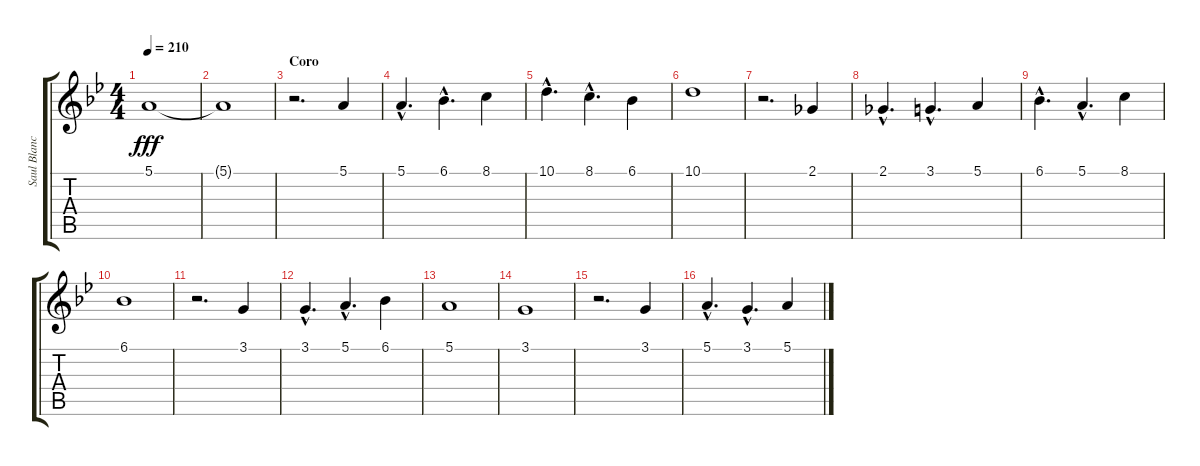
\track ("Saul Blanch" "Saul Blanc") {instrument baritonesax}
\staff {score tabs}
\tuning (E4 B3 G3 D3 A2 E2) {hide}
\ts (4 4)
\tempo 210
\clef g2
\ks gminor
5.1.1{dy fff} |
5.1{t}.1 |
\section ("" "Coro")
r.2{d} 5.1.4 |
5.1{hac}.4{d} 6.1{hac}.4{d} 8.1.4 |
10.1{hac}.4{d} 8.1{hac}.4{d} 6.1.4 |
10.1.1 |
r.2{d} 2.1.4 |
2.1{hac}.4{d} 3.1{hac}.4{d} 5.1.4 |
6.1{hac}.4{d} 5.1{hac}.4{d} 8.1.4 |
6.1.1 |
r.2{d} 3.1.4 |
3.1{hac}.4{d} 5.1{hac}.4{d} 6.1.4 |
5.1.1 |
3.1.1 |
r.2{d} 3.1.4 |
5.1{hac}.4{d} 3.1{hac}.4{d} 5.1.4
